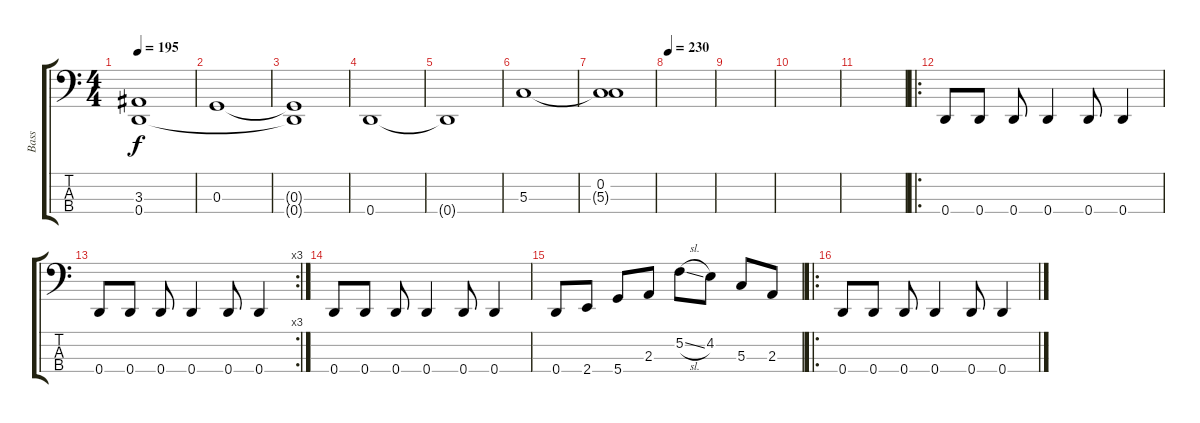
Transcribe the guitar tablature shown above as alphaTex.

\track ("Bass" "Bass") {instrument electricbasspick}
\staff {score tabs}
\tuning (F2 C2 G1 D1) {hide}
\ts (4 4)
\tempo 195
\clef f4
\ks c
(3.3{t} 0.4).1{dy f} |
0.3.1 |
(0.3{t} 0.4{t}).1 |
0.4.1 |
0.4{t}.1 |
5.3.1 |
(0.2 5.3{t}).1 |
\tempo 230
|
|
|
|
\ro
0.4.8 0.4.8 0.4.8 0.4.4 0.4.8 0.4.4 |
\rc 3
0.4.8 0.4.8 0.4.8 0.4.4 0.4.8 0.4.4 |
0.4.8 0.4.8 0.4.8 0.4.4 0.4.8 0.4.4 |
0.4.8 2.4.8 5.4.8 2.3.8 5.2{sl}.8 4.2.8 5.3.8 2.3.8 |
\ro
0.4.8 0.4.8 0.4.8 0.4.4 0.4.8 0.4.4
